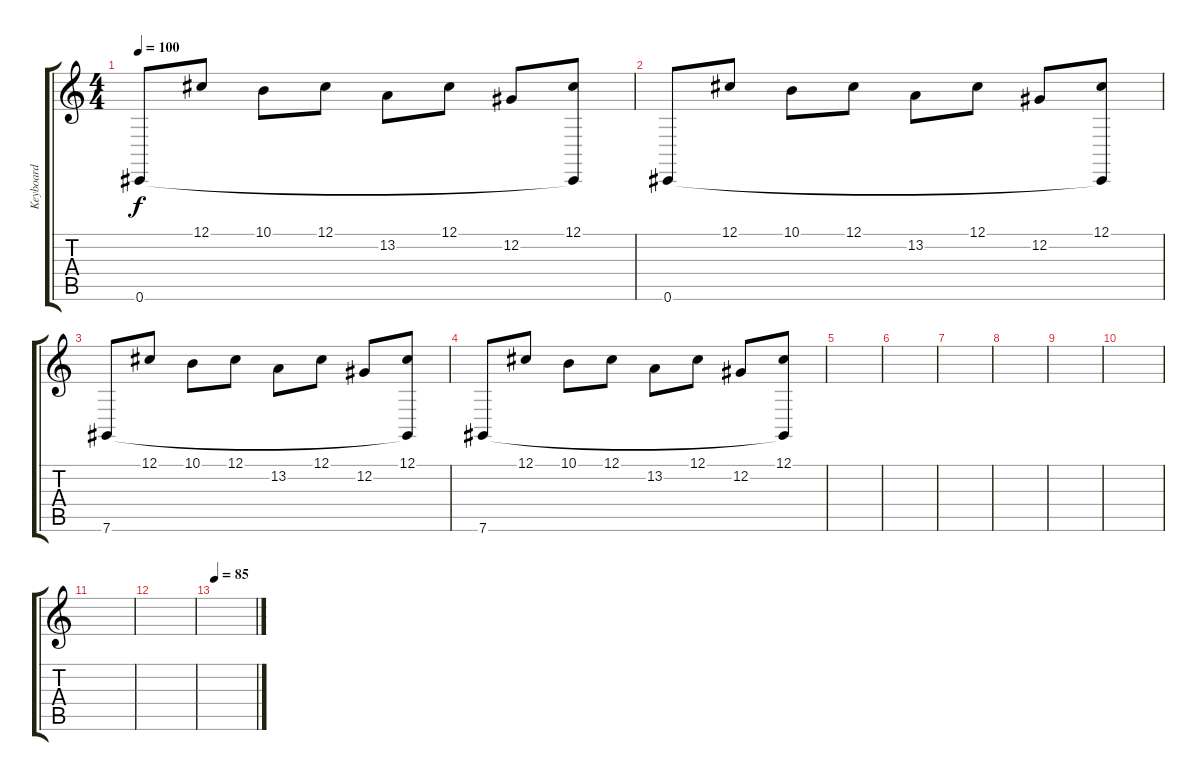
\track ("Keyboard" "Keyboard") {instrument brightacousticpiano}
\staff {score tabs}
\tuning (Db4 Ab3 E3 B2 Gb2 Db2) {hide}
\ts (4 4)
\tempo 100
\clef g2
\ks c
0.6.8{dy f instrument brightacousticpiano} 12.1.8 10.1.8 12.1.8 13.2.8 12.1.8 12.2.8 (12.1 0.6{t}).8 |
0.6.8 12.1.8 10.1.8 12.1.8 13.2.8 12.1.8 12.2.8 (12.1 0.6{t}).8 |
7.6.8 12.1.8 10.1.8 12.1.8 13.2.8 12.1.8 12.2.8 (12.1 7.6{t}).8 |
7.6.8 12.1.8 10.1.8 12.1.8 13.2.8 12.1.8 12.2.8 (12.1 7.6{t}).8 |
|
|
|
|
|
|
|
|
\tempo 85
